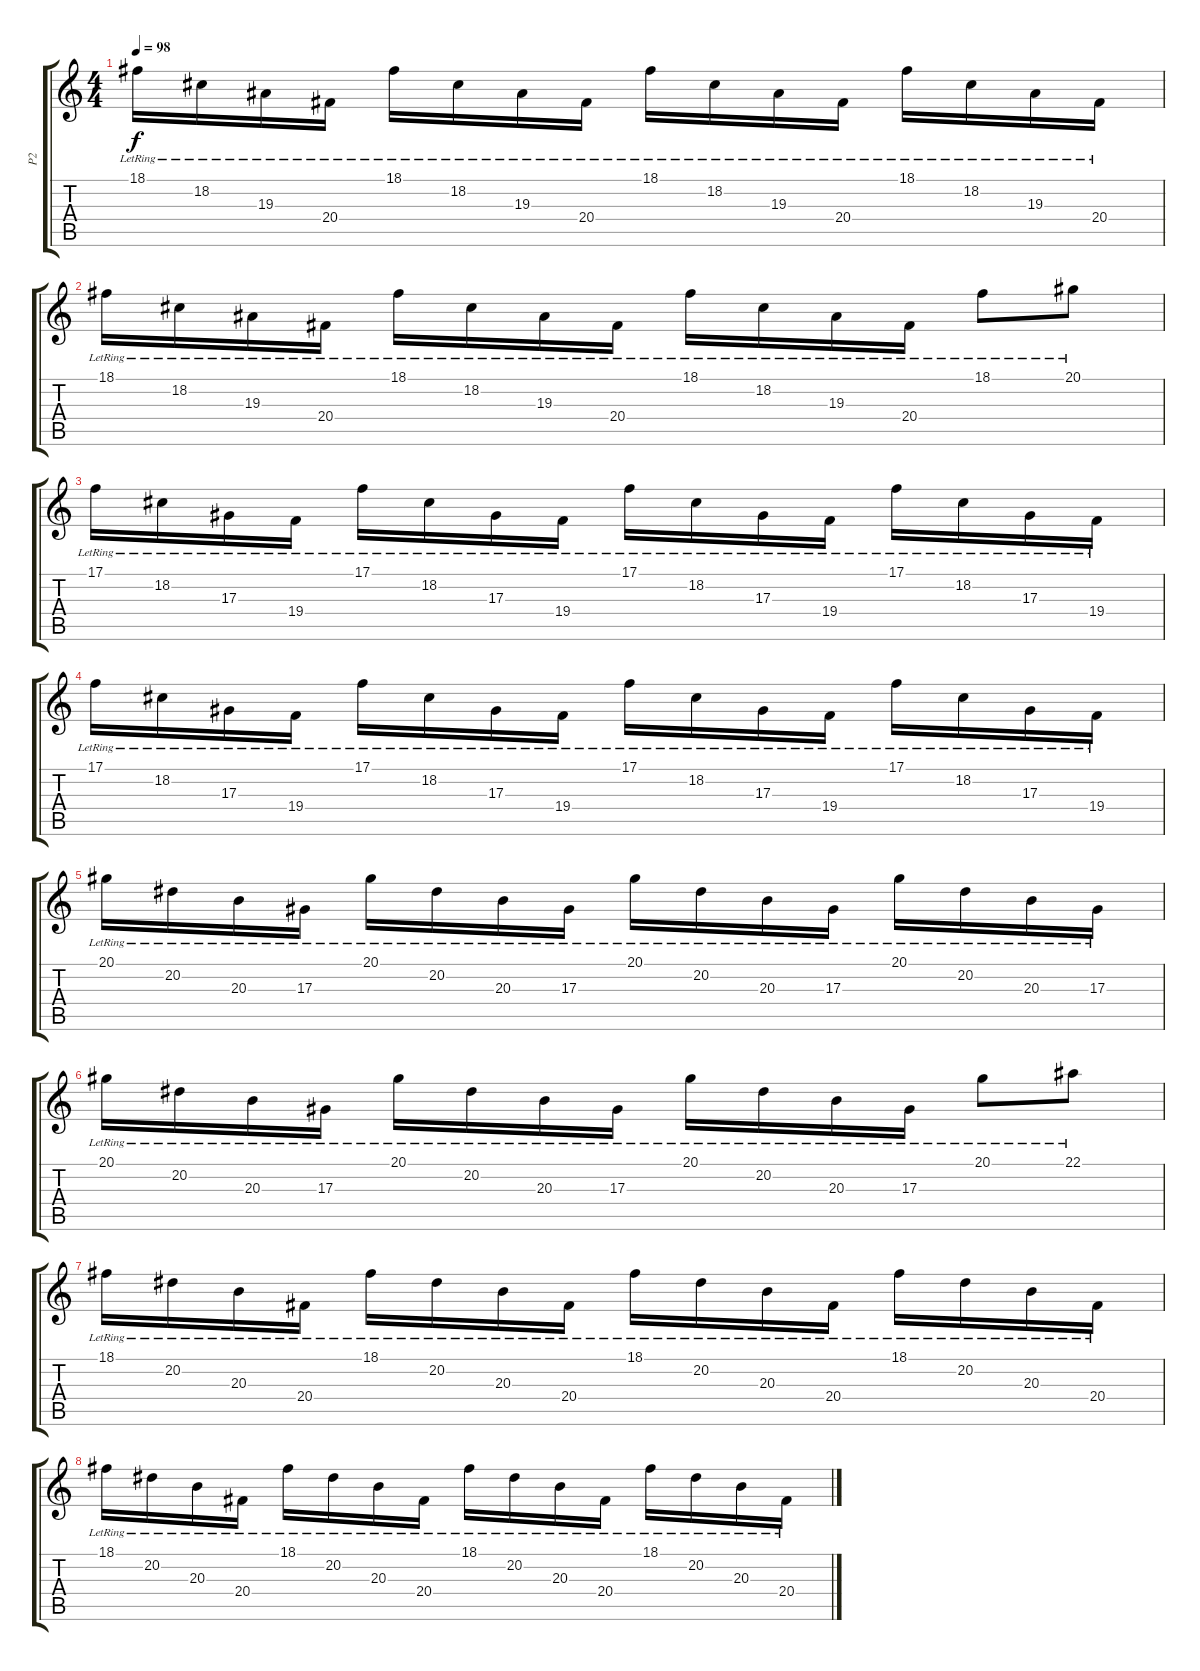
\track ("P2" "P2") {instrument acousticgrandpiano}
\staff {score tabs}
\tuning (C4 G3 Eb3 Bb2 F2 C2) {hide}
\ts (4 4)
\tempo 98
\clef g2
\ks c
18.1{lr}.16{dy f} 18.2{lr}.16 19.3{lr}.16 20.4{lr}.16 18.1{lr}.16 18.2{lr}.16 19.3{lr}.16 20.4{lr}.16 18.1{lr}.16 18.2{lr}.16 19.3{lr}.16 20.4{lr}.16 18.1{lr}.16 18.2{lr}.16 19.3{lr}.16 20.4{lr}.16 |
18.1{lr}.16 18.2{lr}.16 19.3{lr}.16 20.4{lr}.16 18.1{lr}.16 18.2{lr}.16 19.3{lr}.16 20.4{lr}.16 18.1{lr}.16 18.2{lr}.16 19.3{lr}.16 20.4{lr}.16 18.1{lr}.8 20.1{lr}.8 |
17.1{lr}.16 18.2{lr}.16 17.3{lr}.16 19.4{lr}.16 17.1{lr}.16 18.2{lr}.16 17.3{lr}.16 19.4{lr}.16 17.1{lr}.16 18.2{lr}.16 17.3{lr}.16 19.4{lr}.16 17.1{lr}.16 18.2{lr}.16 17.3{lr}.16 19.4{lr}.16 |
17.1{lr}.16 18.2{lr}.16 17.3{lr}.16 19.4{lr}.16 17.1{lr}.16 18.2{lr}.16 17.3{lr}.16 19.4{lr}.16 17.1{lr}.16 18.2{lr}.16 17.3{lr}.16 19.4{lr}.16 17.1{lr}.16 18.2{lr}.16 17.3{lr}.16 19.4{lr}.16 |
20.1{lr}.16 20.2{lr}.16 20.3{lr}.16 17.3{lr}.16 20.1{lr}.16 20.2{lr}.16 20.3{lr}.16 17.3{lr}.16 20.1{lr}.16 20.2{lr}.16 20.3{lr}.16 17.3{lr}.16 20.1{lr}.16 20.2{lr}.16 20.3{lr}.16 17.3{lr}.16 |
20.1{lr}.16 20.2{lr}.16 20.3{lr}.16 17.3{lr}.16 20.1{lr}.16 20.2{lr}.16 20.3{lr}.16 17.3{lr}.16 20.1{lr}.16 20.2{lr}.16 20.3{lr}.16 17.3{lr}.16 20.1{lr}.8 22.1{lr}.8 |
18.1{lr}.16 20.2{lr}.16 20.3{lr}.16 20.4{lr}.16 18.1{lr}.16 20.2{lr}.16 20.3{lr}.16 20.4{lr}.16 18.1{lr}.16 20.2{lr}.16 20.3{lr}.16 20.4{lr}.16 18.1{lr}.16 20.2{lr}.16 20.3{lr}.16 20.4{lr}.16 |
18.1{lr}.16 20.2{lr}.16 20.3{lr}.16 20.4{lr}.16 18.1{lr}.16 20.2{lr}.16 20.3{lr}.16 20.4{lr}.16 18.1{lr}.16 20.2{lr}.16 20.3{lr}.16 20.4{lr}.16 18.1{lr}.16 20.2{lr}.16 20.3{lr}.16 20.4{lr}.16
